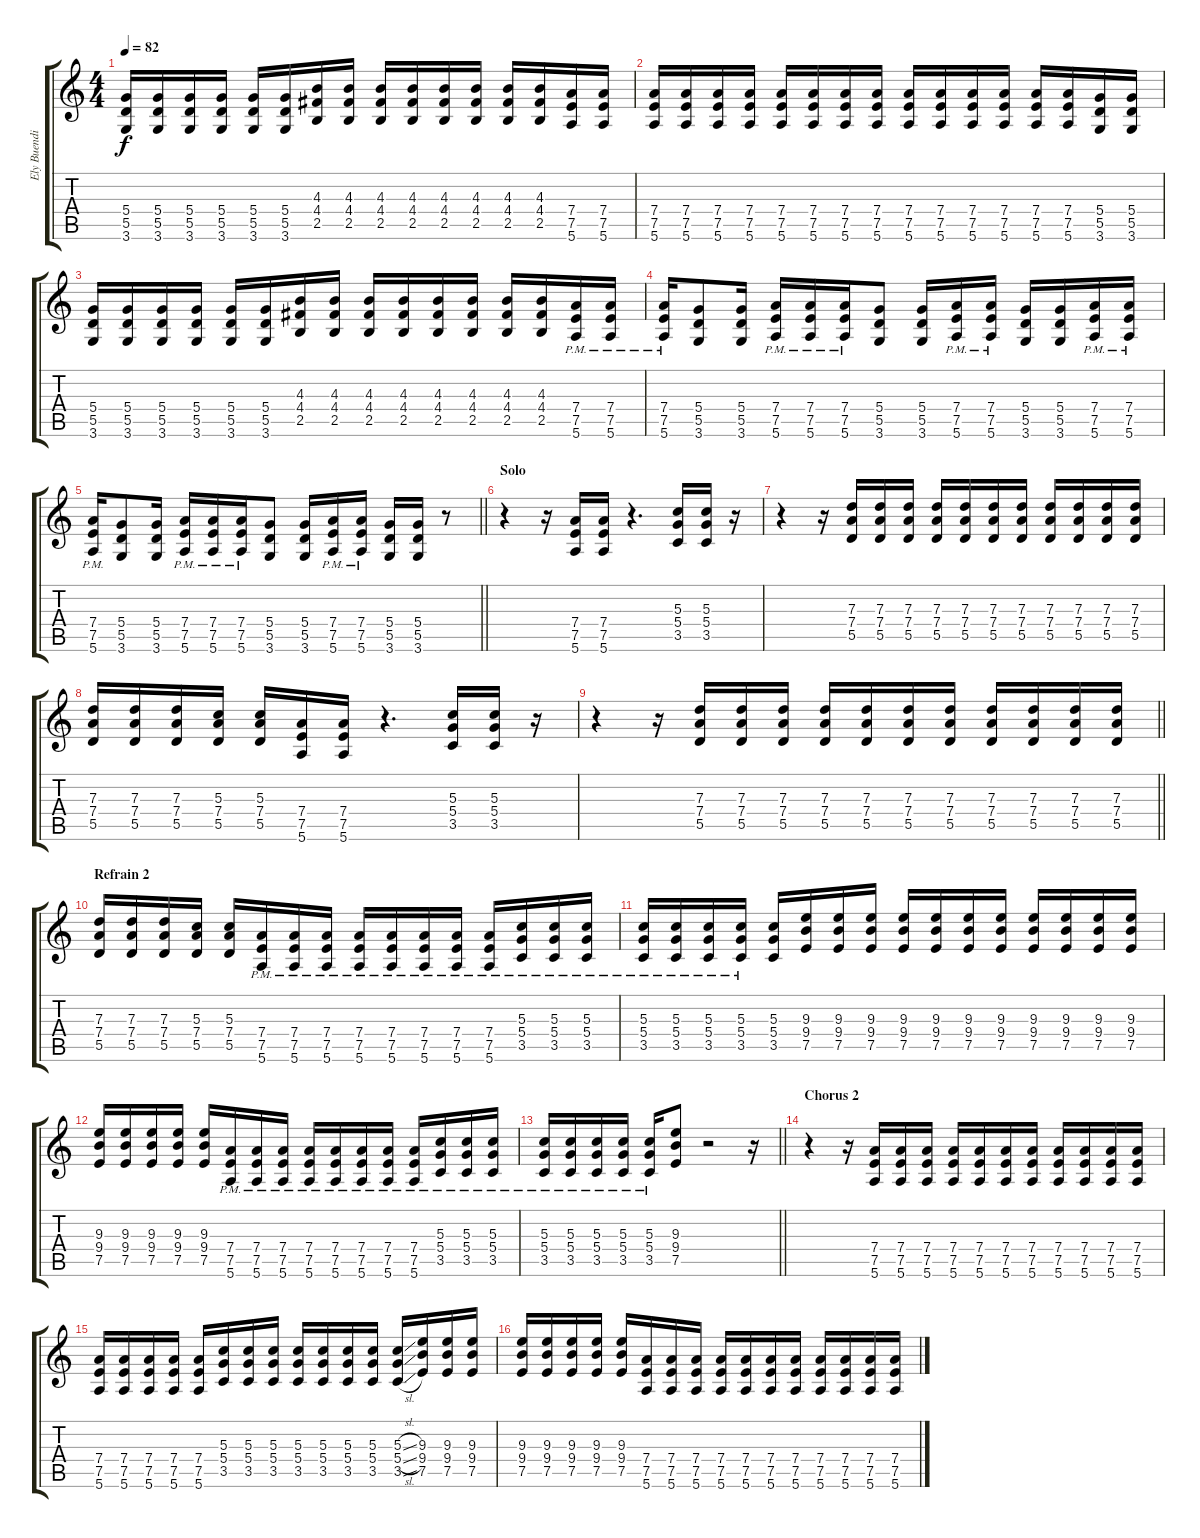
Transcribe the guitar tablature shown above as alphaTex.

\track ("Ely Buendia(Rhythm)" "Ely Buendi") {instrument overdrivenguitar}
\staff {score tabs}
\tuning (E4 B3 G3 D3 A2 E2) {hide}
\ts (4 4)
\tempo 82
\clef g2
\ks c
(5.4 5.5 3.6).16{dy f} (5.4 5.5 3.6).16 (5.4 5.5 3.6).16 (5.4 5.5 3.6).16 (5.4 5.5 3.6).16 (5.4 5.5 3.6).16 (4.3 4.4 2.5).16 (4.3 4.4 2.5).16 (4.3 4.4 2.5).16 (4.3 4.4 2.5).16 (4.3 4.4 2.5).16 (4.3 4.4 2.5).16 (4.3 4.4 2.5).16 (4.3 4.4 2.5).16 (7.4 7.5 5.6).16 (7.4 7.5 5.6).16 |
(7.4 7.5 5.6).16 (7.4 7.5 5.6).16 (7.4 7.5 5.6).16 (7.4 7.5 5.6).16 (7.4 7.5 5.6).16 (7.4 7.5 5.6).16 (7.4 7.5 5.6).16 (7.4 7.5 5.6).16 (7.4 7.5 5.6).16 (7.4 7.5 5.6).16 (7.4 7.5 5.6).16 (7.4 7.5 5.6).16 (7.4 7.5 5.6).16 (7.4 7.5 5.6).16 (5.4 5.5 3.6).16 (5.4 5.5 3.6).16 |
(5.4 5.5 3.6).16 (5.4 5.5 3.6).16 (5.4 5.5 3.6).16 (5.4 5.5 3.6).16 (5.4 5.5 3.6).16 (5.4 5.5 3.6).16 (4.3 4.4 2.5).16 (4.3 4.4 2.5).16 (4.3 4.4 2.5).16 (4.3 4.4 2.5).16 (4.3 4.4 2.5).16 (4.3 4.4 2.5).16 (4.3 4.4 2.5).16 (4.3 4.4 2.5).16 (7.4{pm} 7.5{pm} 5.6{pm}).16 (7.4{pm} 7.5{pm} 5.6{pm}).16 |
(7.4{pm} 7.5{pm} 5.6{pm}).16 (5.4 5.5 3.6).8 (5.4 5.5 3.6).16 (7.4{pm} 7.5{pm} 5.6{pm}).16 (7.4{pm} 7.5{pm} 5.6{pm}).16 (7.4{pm} 7.5{pm} 5.6{pm}).16 (5.4 5.5 3.6).8 (5.4 5.5 3.6).16 (7.4{pm} 7.5{pm} 5.6{pm}).16 (7.4{pm} 7.5{pm} 5.6{pm}).16 (5.4 5.5 3.6).16 (5.4 5.5 3.6).16 (7.4{pm} 7.5{pm} 5.6{pm}).16 (7.4{pm} 7.5{pm} 5.6{pm}).16 |
\barLineRight lightlight
(7.4{pm} 7.5{pm} 5.6{pm}).16 (5.4 5.5 3.6).8 (5.4 5.5 3.6).16 (7.4{pm} 7.5{pm} 5.6{pm}).16 (7.4{pm} 7.5{pm} 5.6{pm}).16 (7.4{pm} 7.5{pm} 5.6{pm}).16 (5.4 5.5 3.6).8 (5.4 5.5 3.6).16 (7.4{pm} 7.5{pm} 5.6{pm}).16 (7.4{pm} 7.5{pm} 5.6{pm}).16 (5.4 5.5 3.6).16 (5.4 5.5 3.6).16 r.8 |
\section ("" "Solo")
r.4 r.16 (7.4 7.5 5.6).16{volume 13 balance 5 instrument overdrivenguitar} (7.4 7.5 5.6).16 r.4{d} (5.3 5.4 3.5).16 (5.3 5.4 3.5).16 r.16 |
r.4 r.16 (7.3 7.4 5.5).16 (7.3 7.4 5.5).16 (7.3 7.4 5.5).16 (7.3 7.4 5.5).16 (7.3 7.4 5.5).16 (7.3 7.4 5.5).16 (7.3 7.4 5.5).16 (7.3 7.4 5.5).16 (7.3 7.4 5.5).16 (7.3 7.4 5.5).16 (7.3 7.4 5.5).16 |
(7.3 7.4 5.5).16 (7.3 7.4 5.5).16 (7.3 7.4 5.5).16 (5.3 7.4 5.5).16 (5.3 7.4 5.5).16 (7.4 7.5 5.6).16 (7.4 7.5 5.6).16 r.4{d} (5.3 5.4 3.5).16 (5.3 5.4 3.5).16 r.16 |
\barLineRight lightlight
r.4 r.16 (7.3 7.4 5.5).16 (7.3 7.4 5.5).16 (7.3 7.4 5.5).16 (7.3 7.4 5.5).16 (7.3 7.4 5.5).16 (7.3 7.4 5.5).16 (7.3 7.4 5.5).16 (7.3 7.4 5.5).16 (7.3 7.4 5.5).16 (7.3 7.4 5.5).16 (7.3 7.4 5.5).16 |
\section ("" "Refrain 2")
(7.3 7.4 5.5).16 (7.3 7.4 5.5).16 (7.3 7.4 5.5).16 (5.3 7.4 5.5).16 (5.3 7.4 5.5).16 (7.4{pm} 7.5{pm} 5.6{pm}).16 (7.4{pm} 7.5{pm} 5.6{pm}).16 (7.4{pm} 7.5{pm} 5.6{pm}).16 (7.4{pm} 7.5{pm} 5.6{pm}).16 (7.4{pm} 7.5{pm} 5.6{pm}).16 (7.4{pm} 7.5{pm} 5.6{pm}).16 (7.4{pm} 7.5{pm} 5.6{pm}).16 (7.4{pm} 7.5{pm} 5.6{pm}).16 (5.3{pm} 5.4{pm} 3.5{pm}).16 (5.3{pm} 5.4{pm} 3.5{pm}).16 (5.3{pm} 5.4{pm} 3.5{pm}).16 |
(5.3{pm} 5.4{pm} 3.5{pm}).16 (5.3{pm} 5.4{pm} 3.5{pm}).16 (5.3{pm} 5.4{pm} 3.5{pm}).16 (5.3{pm} 5.4{pm} 3.5{pm}).16 (5.3 5.4 3.5).16 (9.3 9.4 7.5).16 (9.3 9.4 7.5).16 (9.3 9.4 7.5).16 (9.3 9.4 7.5).16 (9.3 9.4 7.5).16 (9.3 9.4 7.5).16 (9.3 9.4 7.5).16 (9.3 9.4 7.5).16 (9.3 9.4 7.5).16 (9.3 9.4 7.5).16 (9.3 9.4 7.5).16 |
(9.3 9.4 7.5).16 (9.3 9.4 7.5).16 (9.3 9.4 7.5).16 (9.3 9.4 7.5).16 (9.3 9.4 7.5).16 (7.4{pm} 7.5{pm} 5.6{pm}).16 (7.4{pm} 7.5{pm} 5.6{pm}).16 (7.4{pm} 7.5{pm} 5.6{pm}).16 (7.4{pm} 7.5{pm} 5.6{pm}).16 (7.4{pm} 7.5{pm} 5.6{pm}).16 (7.4{pm} 7.5{pm} 5.6{pm}).16 (7.4{pm} 7.5{pm} 5.6{pm}).16 (7.4{pm} 7.5{pm} 5.6{pm}).16 (5.3{pm} 5.4{pm} 3.5{pm}).16 (5.3{pm} 5.4{pm} 3.5{pm}).16 (5.3{pm} 5.4{pm} 3.5{pm}).16 |
\barLineRight lightlight
(5.3{pm} 5.4{pm} 3.5{pm}).16 (5.3{pm} 5.4{pm} 3.5{pm}).16 (5.3{pm} 5.4{pm} 3.5{pm}).16 (5.3{pm} 5.4{pm} 3.5{pm}).16 (5.3{pm} 5.4{pm} 3.5{pm}).16 (9.3 9.4 7.5).8 r.2 r.16 |
\section ("" "Chorus 2")
r.4 r.16 (7.4 7.5 5.6).16{volume 13 balance 11 instrument overdrivenguitar} (7.4 7.5 5.6).16 (7.4 7.5 5.6).16 (7.4 7.5 5.6).16 (7.4 7.5 5.6).16 (7.4 7.5 5.6).16 (7.4 7.5 5.6).16 (7.4 7.5 5.6).16 (7.4 7.5 5.6).16 (7.4 7.5 5.6).16 (7.4 7.5 5.6).16 |
(7.4 7.5 5.6).16 (7.4 7.5 5.6).16 (7.4 7.5 5.6).16 (7.4 7.5 5.6).16 (7.4 7.5 5.6).16 (5.3 5.4 3.5).16 (5.3 5.4 3.5).16 (5.3 5.4 3.5).16 (5.3 5.4 3.5).16 (5.3 5.4 3.5).16 (5.3 5.4 3.5).16 (5.3 5.4 3.5).16 (5.3{sl} 5.4{sl} 3.5{sl}).16 (9.3 9.4 7.5).16 (9.3 9.4 7.5).16 (9.3 9.4 7.5).16 |
(9.3 9.4 7.5).16 (9.3 9.4 7.5).16 (9.3 9.4 7.5).16 (9.3 9.4 7.5).16 (9.3 9.4 7.5).16 (7.4 7.5 5.6).16 (7.4 7.5 5.6).16 (7.4 7.5 5.6).16 (7.4 7.5 5.6).16 (7.4 7.5 5.6).16 (7.4 7.5 5.6).16 (7.4 7.5 5.6).16 (7.4 7.5 5.6).16 (7.4 7.5 5.6).16 (7.4 7.5 5.6).16 (7.4 7.5 5.6).16
